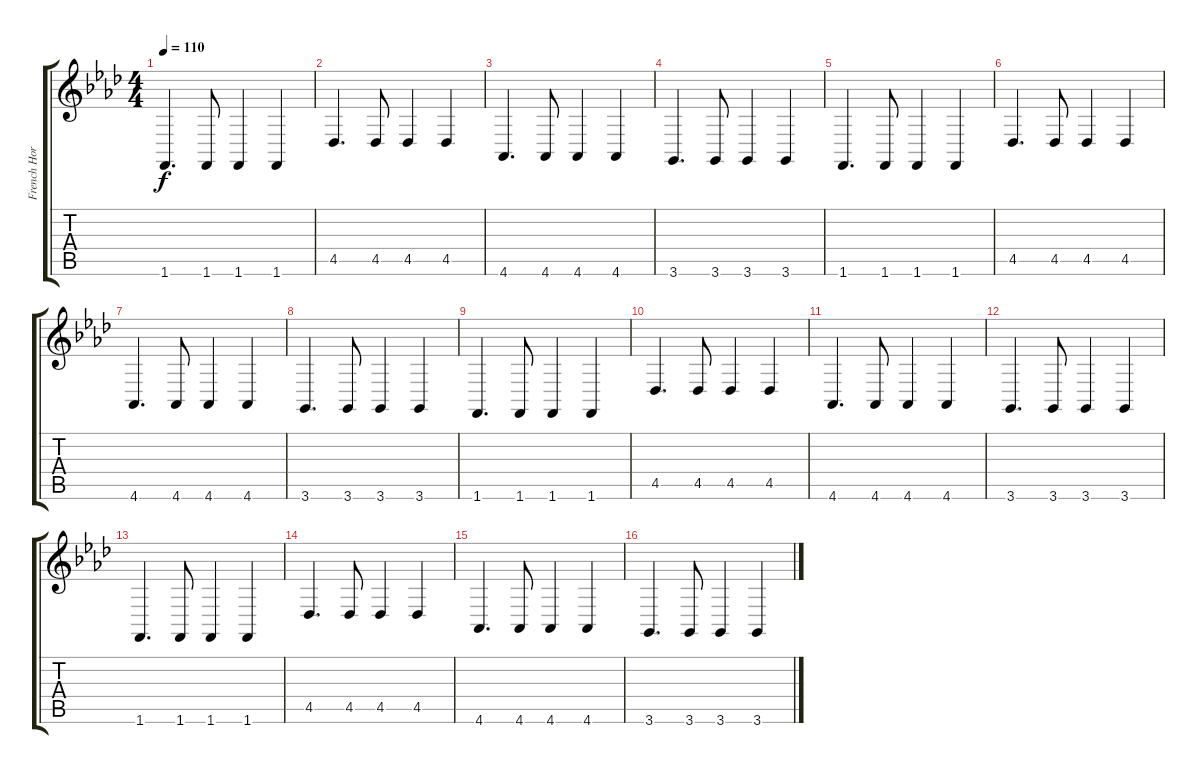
\track ("French Horn [Low Keys]" "French Hor") {instrument frenchhorn}
\staff {score tabs}
\tuning (E4 B3 G3 D3 A2 E2) {hide}
\ts (4 4)
\tempo 110
\clef g2
\ks fminor
1.6.4{d dy f} 1.6.8 1.6.4 1.6.4 |
4.5.4{d} 4.5.8 4.5.4 4.5.4 |
4.6.4{d} 4.6.8 4.6.4 4.6.4 |
3.6.4{d} 3.6.8 3.6.4 3.6.4 |
1.6.4{d} 1.6.8 1.6.4 1.6.4 |
4.5.4{d} 4.5.8 4.5.4 4.5.4 |
4.6.4{d} 4.6.8 4.6.4 4.6.4 |
3.6.4{d} 3.6.8 3.6.4 3.6.4 |
1.6.4{d} 1.6.8 1.6.4 1.6.4 |
4.5.4{d} 4.5.8 4.5.4 4.5.4 |
4.6.4{d} 4.6.8 4.6.4 4.6.4 |
3.6.4{d} 3.6.8 3.6.4 3.6.4 |
1.6.4{d} 1.6.8 1.6.4 1.6.4 |
4.5.4{d} 4.5.8 4.5.4 4.5.4 |
4.6.4{d} 4.6.8 4.6.4 4.6.4 |
3.6.4{d} 3.6.8 3.6.4 3.6.4
